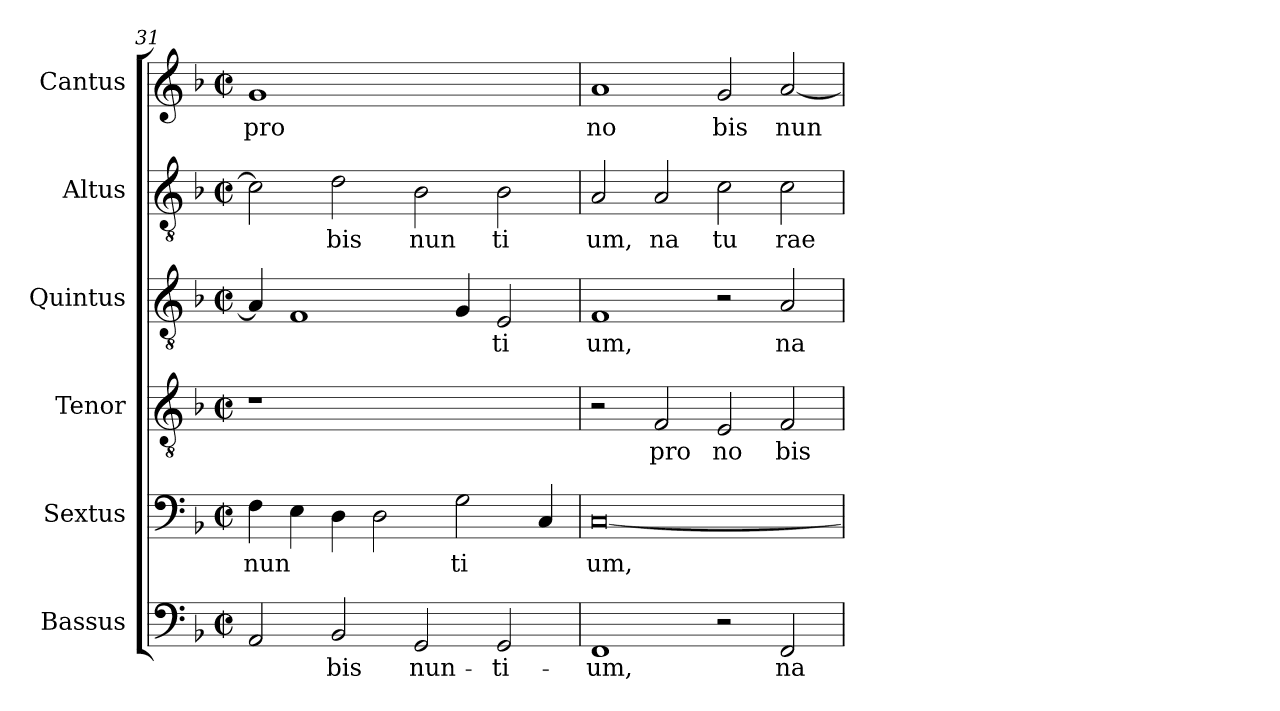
**kern	**text	**kern	**text	**kern	**text	**kern	**text	**kern	**text	**kern	**text
*part6	*part6	*part5	*part5	*part4	*part4	*part3	*part3	*part2	*part2	*part1	*part1
*staff6	*staff6	*staff5	*staff5	*staff4	*staff4	*staff3	*staff3	*staff2	*staff2	*staff1	*staff1
*I"Bassus	*	*I"Sextus	*	*I"Tenor	*	*I"Quintus	*	*I"Altus	*	*I"Cantus	*
*clefF4	*	*clefF4	*	*clefGv2	*	*clefGv2	*	*clefGv2	*	*clefG2	*
*k[b-]	*	*k[b-]	*	*k[b-]	*	*k[b-]	*	*k[b-]	*	*k[b-]	*
*F:	*	*F:	*	*F:	*	*F:	*	*F:	*	*F:	*
*M2/2	*	*M2/2	*	*M2/2	*	*M2/2	*	*M2/2	*	*M2/2	*
*met(c|)	*	*met(c|)	*	*met(c|)	*	*met(c|)	*	*met(c|)	*	*met(c|)	*
=31	=31	=31	=31	=31	=31	=31	=31	=31	=31	=31	=31
!	!	!	!LO:LY:b	!	!	!	!	!	!	!	!LO:LY:b:cj
2AA/	.	4F\	nun	1r	.	4A/]	.	2c\]	.	1g	pro
.	.	4E\	.	.	.	1F	.	.	.	.	.
!	!LO:LY:b:cj	!	!	!	!	!	!	!	!LO:LY:b:cj	!	!
2BB-/	-bis	4D\	.	.	.	.	.	2d\	bis	.	.
.	.	2D\	.	.	.	.	.	.	.	.	.
!	!LO:LY:b:cj	!	!	!	!	!	!	!	!LO:LY:b:cj	!	!
2GG/	nun-	.	.	1ryy	.	.	.	2B-\	nun	1ryy	.
!	!	!	!LO:LY:b:cj	!	!	!	!	!	!	!	!
.	.	2G\	ti	.	.	4G/	.	.	.	.	.
!	!LO:LY:b:cj	!	!	!	!	!	!LO:LY:b:cj	!	!LO:LY:b:cj	!	!
2GG/	-ti-	.	.	.	.	2E/	ti	2B-\	ti	.	.
.	.	4C/	.	.	.	.	.	.	.	.	.
=32	=32	=32	=32	=32	=32	=32	=32	=32	=32	=32	=32
!	!LO:LY:b:cj	!	!LO:LY:b	!	!	!	!LO:LY:b:cj	!	!LO:LY:b:cj	!	!LO:LY:b:cj
1FF	-um,	[<0C	um,	2r	.	1F	um,	2A/	um,	1a	no
!	!	!	!	!	!LO:LY:b:cj	!	!	!	!LO:LY:b:cj	!	!
.	.	.	.	2F/	pro	.	.	2A/	na	.	.
!	!	!	!	!	!LO:LY:b:cj	!	!	!	!LO:LY:b:cj	!	!LO:LY:b:cj
2r	.	.	.	2E/	no	2r	.	2c\	tu	2g/	bis
!	!LO:LY:b:cj	!	!	!	!LO:LY:b:cj	!	!LO:LY:b:cj	!	!LO:LY:b:cj	!	!LO:LY:b
2FF/	na-	.	.	2F/	bis	2A/	na	2c\	rae	[<2a/	nun
=	=	=	=	=	=	=	=	=	=	=	=
*-	*-	*-	*-	*-	*-	*-	*-	*-	*-	*-	*-
